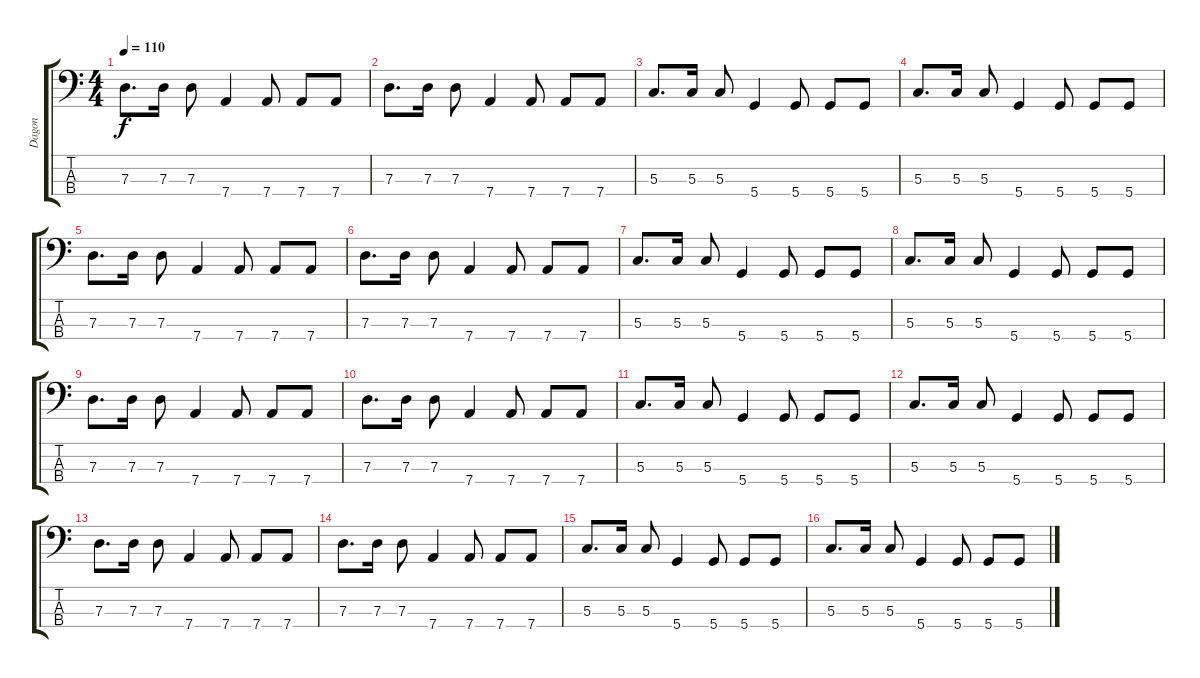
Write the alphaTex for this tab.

\track ("Dagon" "Dagon") {instrument electricbasspick}
\staff {score tabs}
\tuning (F2 C2 G1 D1) {hide}
\ts (4 4)
\tempo 110
\clef f4
\ks c
7.3.8{d dy f} 7.3.16 7.3.8 7.4.4 7.4.8 7.4.8 7.4.8 |
7.3.8{d} 7.3.16 7.3.8 7.4.4 7.4.8 7.4.8 7.4.8 |
5.3.8{d} 5.3.16 5.3.8 5.4.4 5.4.8 5.4.8 5.4.8 |
5.3.8{d} 5.3.16 5.3.8 5.4.4 5.4.8 5.4.8 5.4.8 |
7.3.8{d} 7.3.16 7.3.8 7.4.4 7.4.8 7.4.8 7.4.8 |
7.3.8{d} 7.3.16 7.3.8 7.4.4 7.4.8 7.4.8 7.4.8 |
5.3.8{d} 5.3.16 5.3.8 5.4.4 5.4.8 5.4.8 5.4.8 |
5.3.8{d} 5.3.16 5.3.8 5.4.4 5.4.8 5.4.8 5.4.8 |
7.3.8{d} 7.3.16 7.3.8 7.4.4 7.4.8 7.4.8 7.4.8 |
7.3.8{d} 7.3.16 7.3.8 7.4.4 7.4.8 7.4.8 7.4.8 |
5.3.8{d} 5.3.16 5.3.8 5.4.4 5.4.8 5.4.8 5.4.8 |
5.3.8{d} 5.3.16 5.3.8 5.4.4 5.4.8 5.4.8 5.4.8 |
7.3.8{d} 7.3.16 7.3.8 7.4.4 7.4.8 7.4.8 7.4.8 |
7.3.8{d} 7.3.16 7.3.8 7.4.4 7.4.8 7.4.8 7.4.8 |
5.3.8{d} 5.3.16 5.3.8 5.4.4 5.4.8 5.4.8 5.4.8 |
5.3.8{d} 5.3.16 5.3.8 5.4.4 5.4.8 5.4.8 5.4.8
